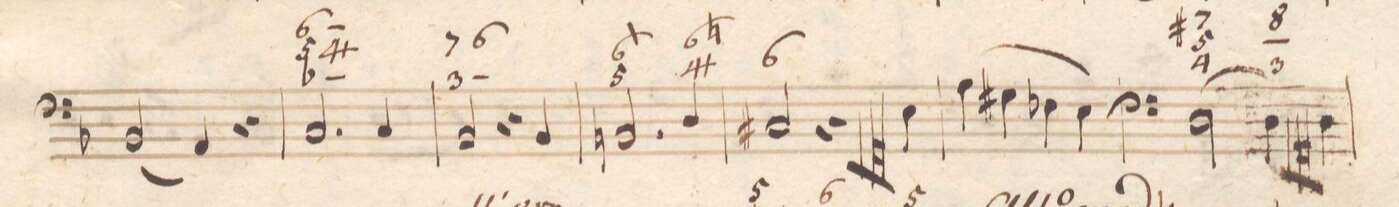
**kern	**fb	**dynam
*I"Organo	*	*
*clefF4	*	*
*k[b-]	*	*
*met(c)	*	*
*M4/4	*	*
(2BB-/	.	.
4AA/)	.	.
4r	.	.
=41	=41	=41
2.C/	6_ 5 -_	.
.	_ 4| _	.
4C/	x	.
=42	=42	=42
2BB-/	7 3_	.
.	6 x	.
4r	.	.
4BB-/	.	.
=43	=43	=43
2.BBn/	6| 5	.
4D/	6n 4|	.
=44	=44	=44
2C#X/	6	.
4r	.	.
*clefC1	*	*
4a\	.	.
=45	=45	=45
(4dd\	.	.
4cc#X\	.	.
4b-X\	.	.
4a\)	.	.
*clefF4	*	*
=46	=46	=46
[2D\	7# 5_ 4	.
4D\]	8 _ 3	.
*clefC1	*	*
4g\	x	.
=47	=47	=47
*-	*-	*-
